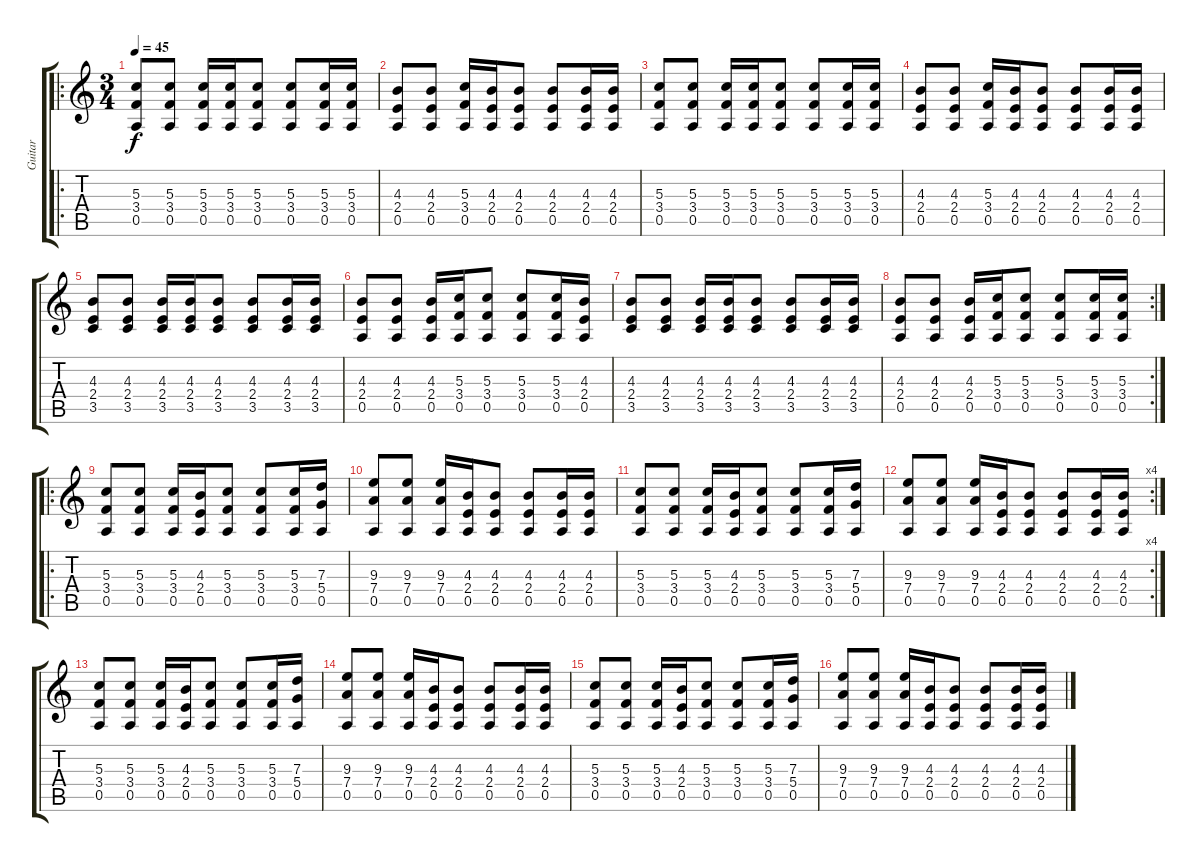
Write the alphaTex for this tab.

\track ("Guitar" "Guitar") {instrument overdrivenguitar}
\staff {score tabs}
\tuning (E4 B3 G3 D3 A2 E2) {hide}
\ro
\ts (3 4)
\tempo 45
\clef g2
\ks c
(5.3 3.4 0.5).8{dy f} (5.3 3.4 0.5).8 (5.3 3.4 0.5).16 (5.3 3.4 0.5).16 (5.3 3.4 0.5).8 (5.3 3.4 0.5).8 (5.3 3.4 0.5).16 (5.3 3.4 0.5).16 |
(4.3 2.4 0.5).8 (4.3 2.4 0.5).8 (5.3 3.4 0.5).16 (4.3 2.4 0.5).16 (4.3 2.4 0.5).8 (4.3 2.4 0.5).8 (4.3 2.4 0.5).16 (4.3 2.4 0.5).16 |
(5.3 3.4 0.5).8 (5.3 3.4 0.5).8 (5.3 3.4 0.5).16 (5.3 3.4 0.5).16 (5.3 3.4 0.5).8 (5.3 3.4 0.5).8 (5.3 3.4 0.5).16 (5.3 3.4 0.5).16 |
(4.3 2.4 0.5).8 (4.3 2.4 0.5).8 (5.3 3.4 0.5).16 (4.3 2.4 0.5).16 (4.3 2.4 0.5).8 (4.3 2.4 0.5).8 (4.3 2.4 0.5).16 (4.3 2.4 0.5).16 |
(4.3 2.4 3.5).8 (4.3 2.4 3.5).8 (4.3 2.4 3.5).16 (4.3 2.4 3.5).16 (4.3 2.4 3.5).8 (4.3 2.4 3.5).8 (4.3 2.4 3.5).16 (4.3 2.4 3.5).16 |
(4.3 2.4 0.5).8 (4.3 2.4 0.5).8 (4.3 2.4 0.5).16 (5.3 3.4 0.5).16 (5.3 3.4 0.5).8 (5.3 3.4 0.5).8 (5.3 3.4 0.5).16 (4.3 2.4 0.5).16 |
(4.3 2.4 3.5).8 (4.3 2.4 3.5).8 (4.3 2.4 3.5).16 (4.3 2.4 3.5).16 (4.3 2.4 3.5).8 (4.3 2.4 3.5).8 (4.3 2.4 3.5).16 (4.3 2.4 3.5).16 |
\rc 2
(4.3 2.4 0.5).8 (4.3 2.4 0.5).8 (4.3 2.4 0.5).16 (5.3 3.4 0.5).16 (5.3 3.4 0.5).8 (5.3 3.4 0.5).8 (5.3 3.4 0.5).16 (5.3 3.4 0.5).16 |
\ro
(5.3 3.4 0.5).8 (5.3 3.4 0.5).8 (5.3 3.4 0.5).16 (4.3 2.4 0.5).16 (5.3 3.4 0.5).8 (5.3 3.4 0.5).8 (5.3 3.4 0.5).16 (7.3 5.4 0.5).16 |
(9.3 7.4 0.5).8 (9.3 7.4 0.5).8 (9.3 7.4 0.5).16 (4.3 2.4 0.5).16 (4.3 2.4 0.5).8 (4.3 2.4 0.5).8 (4.3 2.4 0.5).16 (4.3 2.4 0.5).16 |
(5.3 3.4 0.5).8 (5.3 3.4 0.5).8 (5.3 3.4 0.5).16 (4.3 2.4 0.5).16 (5.3 3.4 0.5).8 (5.3 3.4 0.5).8 (5.3 3.4 0.5).16 (7.3 5.4 0.5).16 |
\rc 4
(9.3 7.4 0.5).8 (9.3 7.4 0.5).8 (9.3 7.4 0.5).16 (4.3 2.4 0.5).16 (4.3 2.4 0.5).8 (4.3 2.4 0.5).8 (4.3 2.4 0.5).16 (4.3 2.4 0.5).16 |
(5.3 3.4 0.5).8 (5.3 3.4 0.5).8 (5.3 3.4 0.5).16 (4.3 2.4 0.5).16 (5.3 3.4 0.5).8 (5.3 3.4 0.5).8 (5.3 3.4 0.5).16 (7.3 5.4 0.5).16 |
(9.3 7.4 0.5).8 (9.3 7.4 0.5).8 (9.3 7.4 0.5).16 (4.3 2.4 0.5).16 (4.3 2.4 0.5).8 (4.3 2.4 0.5).8 (4.3 2.4 0.5).16 (4.3 2.4 0.5).16 |
(5.3 3.4 0.5).8 (5.3 3.4 0.5).8 (5.3 3.4 0.5).16 (4.3 2.4 0.5).16 (5.3 3.4 0.5).8 (5.3 3.4 0.5).8 (5.3 3.4 0.5).16 (7.3 5.4 0.5).16 |
(9.3 7.4 0.5).8 (9.3 7.4 0.5).8 (9.3 7.4 0.5).16 (4.3 2.4 0.5).16 (4.3 2.4 0.5).8 (4.3 2.4 0.5).8 (4.3 2.4 0.5).16 (4.3 2.4 0.5).16
